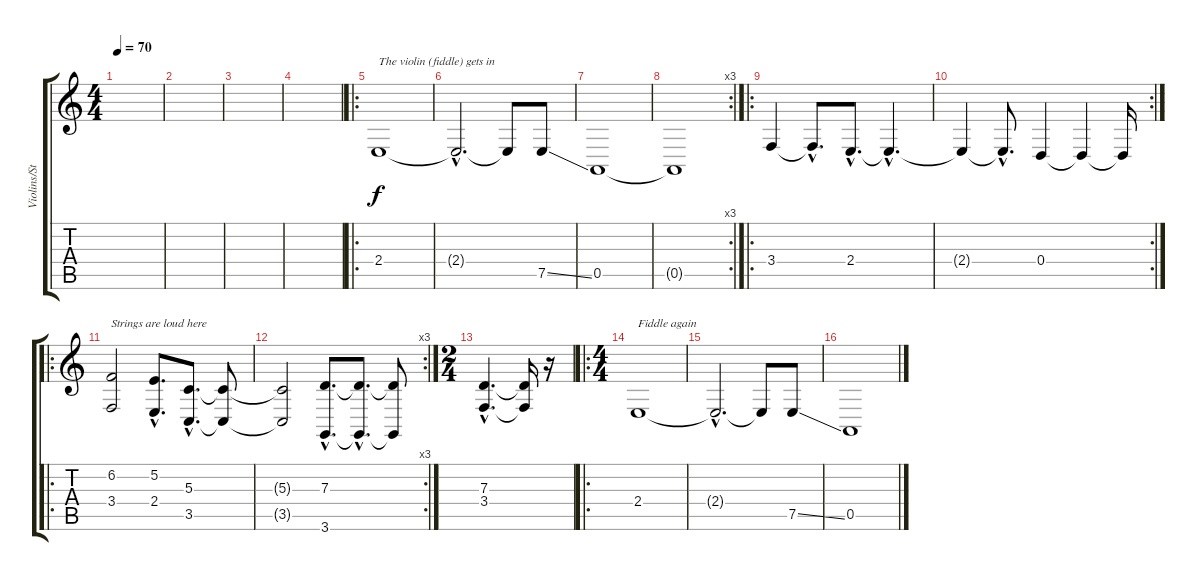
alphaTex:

\track ("Violins/Strings" "Violins/St") {instrument fiddle}
\staff {score tabs}
\tuning (E4 B3 G3 D3 A2 E2) {hide}
\ts (4 4)
\tempo 70
\clef g2
\ks c
|
|
|
|
\ro
2.4.1{txt "The violin (fiddle) gets in"} |
2.4{hac t}.2{d} 2.4{t}.8 7.5{ss}.8 |
0.5.1 |
\rc 3
0.5{t}.1 |
\ro
3.4.4 3.4{hac t}.8{d} 2.4{hac}.8{d} 2.4{hac t}.4{d} |
\rc 2
2.4{t}.4 2.4{hac t}.8{d} 0.4.4 0.4{t}.4 0.4{t}.16 |
\ro
(6.2 3.4).2{txt "Strings are loud here" volume 16 instrument synthstrings1} (5.2{hac} 2.4{hac}).8{d} (5.3{hac} 3.5{hac}).8{d} (5.3{t} 3.5{t}).8 |
\rc 3
(5.3{t} 3.5{t}).2 (7.3{hac} 3.6{hac}).8{d} (7.3{hac t} 3.6{hac t}).8{d} (7.3{t} 3.6{t}).8 |
\ts (2 4)
(7.3{hac} 3.4{hac}).4{d volume 16 instrument synthstrings1} (7.3{t} 3.4{t}).16 r.16 |
\ro
\ts (4 4)
2.4.1{txt "Fiddle again" volume 12 instrument fiddle} |
2.4{hac t}.2{d} 2.4{t}.8 7.5{ss}.8 |
0.5.1
